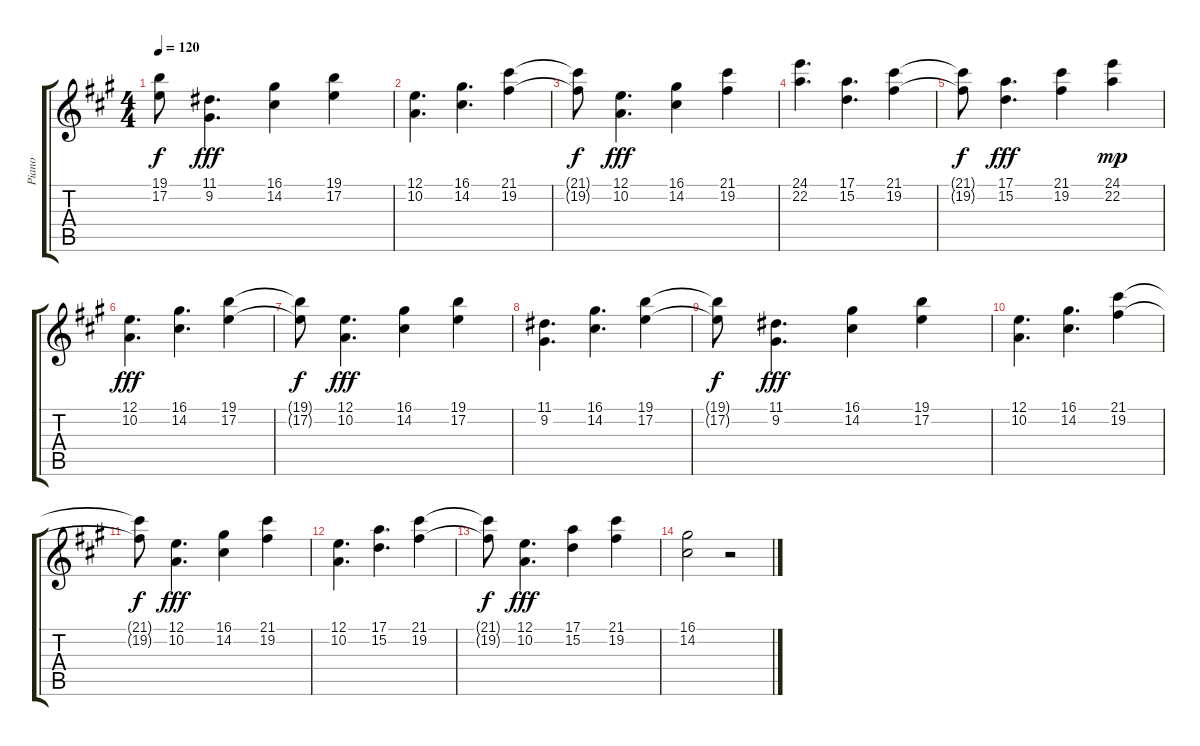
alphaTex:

\track ("Piano" "Piano") {instrument acousticgrandpiano}
\staff {score tabs}
\tuning (E4 B3 G3 D3 A2 E2) {hide}
\ts (4 4)
\tempo 120
\clef g2
\ks a
(19.1{t} 17.2{t}).8{dy f} (11.1 9.2).4{d dy fff} (16.1 14.2).4 (19.1 17.2).4 |
(12.1 10.2).4{d} (16.1 14.2).4{d} (21.1 19.2).4 |
(21.1{t} 19.2{t}).8{dy f} (12.1 10.2).4{d dy fff} (16.1 14.2).4 (21.1 19.2).4 |
(24.1 22.2).4{d} (17.1 15.2).4{d} (21.1 19.2).4 |
(21.1{t} 19.2{t}).8{dy f} (17.1 15.2).4{d dy fff} (21.1 19.2).4 (24.1 22.2).4{dy mp} |
(12.1 10.2).4{d dy fff} (16.1 14.2).4{d} (19.1 17.2).4 |
(19.1{t} 17.2{t}).8{dy f} (12.1 10.2).4{d dy fff} (16.1 14.2).4 (19.1 17.2).4 |
(11.1 9.2).4{d} (16.1 14.2).4{d} (19.1 17.2).4 |
(19.1{t} 17.2{t}).8{dy f} (11.1 9.2).4{d dy fff} (16.1 14.2).4 (19.1 17.2).4 |
(12.1 10.2).4{d} (16.1 14.2).4{d} (21.1 19.2).4 |
(21.1{t} 19.2{t}).8{dy f} (12.1 10.2).4{d dy fff} (16.1 14.2).4 (21.1 19.2).4 |
(12.1 10.2).4{d} (17.1 15.2).4{d} (21.1 19.2).4 |
(21.1{t} 19.2{t}).8{dy f} (12.1 10.2).4{d dy fff} (17.1 15.2).4 (21.1 19.2).4 |
(16.1 14.2).2 r.2
